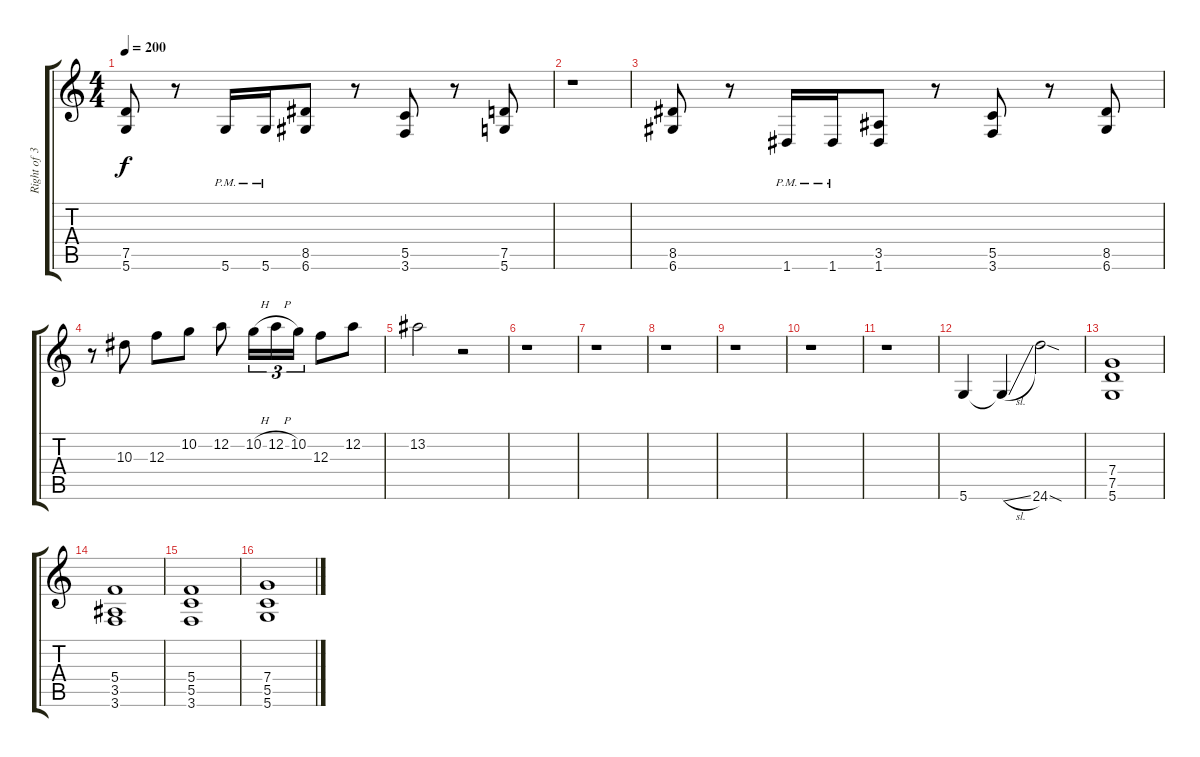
\track ("Right of 3" "Right of 3") {instrument distortionguitar}
\staff {score tabs}
\tuning (D4 A3 F3 C3 G2 D2) {hide}
\ts (4 4)
\tempo 200
\clef g2
\ks c
(7.5 5.6).8{dy f} r.8 5.6{pm}.16 5.6{pm}.16 (8.5 6.6).8 r.8 (5.5 3.6).8 r.8 (7.5 5.6).8 |
r.1 |
(8.5 6.6).8 r.8 1.6{pm}.16 1.6{pm}.16 (3.5 1.6).8 r.8 (5.5 3.6).8 r.8 (8.5 6.6).8 |
r.8 10.3.8 12.3.8 10.2.8 12.2.8 10.2{h}.16{tu (3 2)} 12.2{h}.16{tu (3 2)} 10.2.16{tu (3 2)} 12.3.8 12.2.8 |
13.2.2 r.2 |
r.1 |
r.1 |
r.1 |
r.1 |
r.1 |
r.1 |
5.6.4 5.6{sl t}.4 24.6{sod}.2 |
(7.4 7.5 5.6).1 |
(5.4 3.5 3.6).1 |
(5.4 5.5 3.6).1 |
(7.4 5.5 5.6).1
